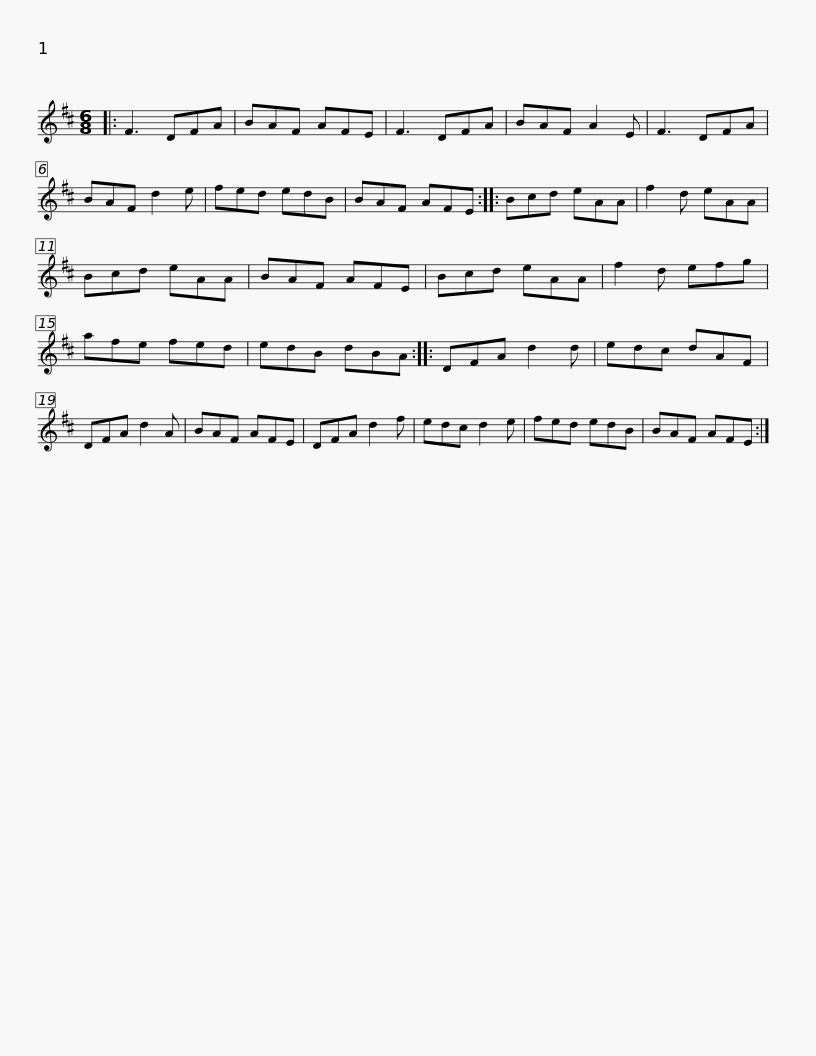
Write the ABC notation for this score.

X:1
L:1/8
M:6/8
I:linebreak $
K:D
V:1 treble
V:1
|: F3 DFA | BAF AFE | F3 DFA | BAF A2 E | F3 DFA | %5
 BAF d2 e | fed edB | BAF AFE ::$ Bcd eAA | f2 d eAA | %10
 Bcd eAA | BAF AFE | Bcd eAA | f2 d efg | afe fed |$ %15
 edB dBA :: DFA d2 d | edc dAF | DFA d2 A | BAF AFE | %20
 DFA d2 f | edc d2 e | fed edB |$ BAF AFE :| %24
